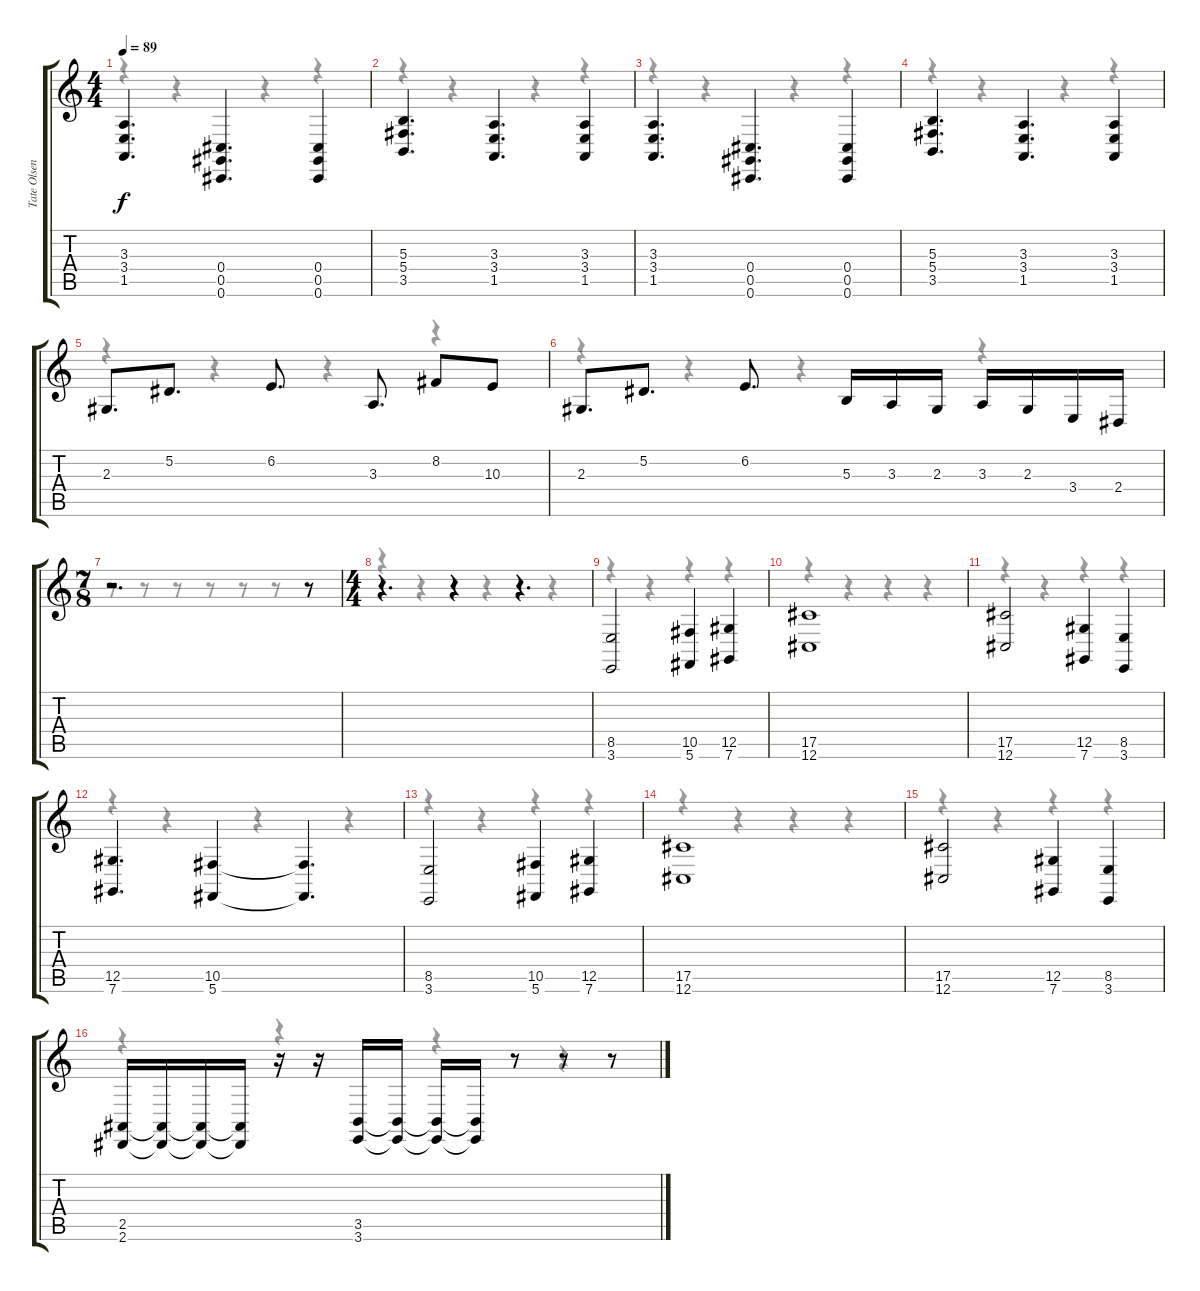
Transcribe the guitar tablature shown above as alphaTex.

\track ("Tate Olsen" "Tate Olsen") {instrument cello}
\staff {score tabs}
\tuning (Eb4 Bb3 Gb3 Db3 Ab2 Db2) {hide}
\voice
\ts (4 4)
\tempo 89
\clef g2
\ks c
(3.3 3.4 1.5).4{d dy f} (0.4 0.5 0.6).4{d} (0.4 0.5 0.6).4 |
(5.3 5.4 3.5).4{d} (3.3 3.4 1.5).4{d} (3.3 3.4 1.5).4 |
(3.3 3.4 1.5).4{d} (0.4 0.5 0.6).4{d} (0.4 0.5 0.6).4 |
(5.3 5.4 3.5).4{d} (3.3 3.4 1.5).4{d} (3.3 3.4 1.5).4 |
2.3.8{d} 5.2.8{d} 6.2.8{d} 3.3.8{d} 8.2.8 10.3.8 |
2.3.8{d} 5.2.8{d} 6.2.8{d} 5.3.16 3.3.16 2.3.16 3.3.16 2.3.16 3.4.16 2.4.16 |
\ts (7 8)
r.2{d} r.8 |
\ts (4 4)
r.4{d} r.4 r.4{d} |
(8.5 3.6).2 (10.5 5.6).4 (12.5 7.6).4 |
(17.5 12.6).1 |
(17.5 12.6).2 (12.5 7.6).4 (8.5 3.6).4 |
(12.5 7.6).4{d} (10.5 5.6).4 (10.5{t} 5.6{t}).4{d} |
(8.5 3.6).2 (10.5 5.6).4 (12.5 7.6).4 |
(17.5 12.6).1 |
(17.5 12.6).2 (12.5 7.6).4 (8.5 3.6).4 |
(2.5 2.6).16 (2.5{t} 2.6{t}).16 (2.5{t} 2.6{t}).16 (2.5{t} 2.6{t}).16 r.16 r.16 (3.5 3.6).16 (3.5{t} 3.6{t}).16 (3.5{t} 3.6{t}).16 (3.5{t} 3.6{t}).16 r.8 r.8 r.8
\voice
\clef g2
\ottava regular
\simile none
\ks c
r.4{dy f} r.4 r.4 r.4 |
r.4 r.4 r.4 r.4 |
r.4 r.4 r.4 r.4 |
r.4 r.4 r.4 r.4 |
r.4 r.4 r.4 r.4 |
r.4 r.4 r.4 r.4 |
r.8 r.8 r.8 r.8 r.8 r.8 r.8 |
r.4 r.4 r.4 r.4 |
r.4 r.4 r.4 r.4 |
r.4 r.4 r.4 r.4 |
r.4 r.4 r.4 r.4 |
r.4 r.4 r.4 r.4 |
r.4 r.4 r.4 r.4 |
r.4 r.4 r.4 r.4 |
r.4 r.4 r.4 r.4 |
r.4 r.4 r.4 r.4
